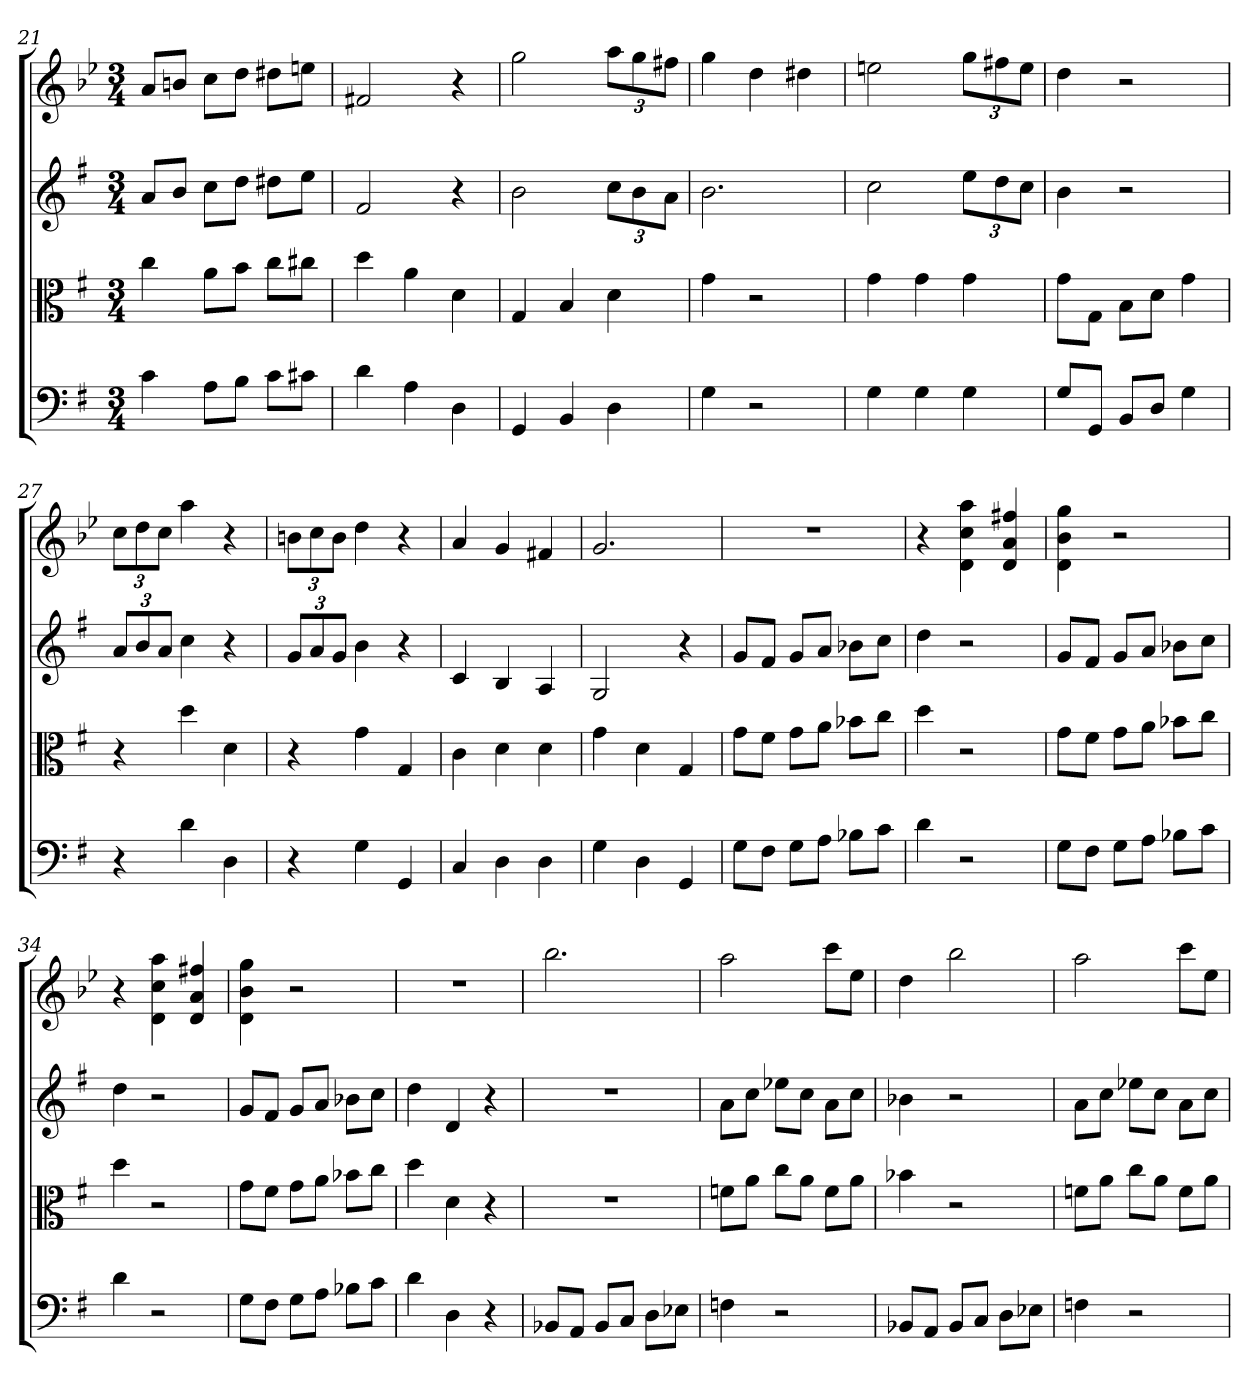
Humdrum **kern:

**kern	**kern	**kern	**kern
*part4	*part3	*part2	*part1
*staff4	*staff3	*staff2	*staff1
*clefF4	*clefC3	*	*
*k[f#]	*k[f#]	*k[f#]	*k[b-e-]
*	*	*	*g:
*M3/4	*M3/4	*M3/4	*M3/4
=21	=21	=21	=21
4c	4cc	8aL	8aL
.	.	8bJ	8bnJ
8A\L	8a\L	8ccL	8ccL
8B\J	8b\J	8ddJ	8ddJ
8c\L	8cc\L	8dd#XL	8dd#XL
8c#X\J	8cc#X\J	8eeJ	8eenJ
=22	=22	=22	=22
4d	4dd	2f#	2f#X
4A	4a	.	.
4D	4d	4r	4r
=23	=23	=23	=23
4GG	4G	2b	2gg
4BB	4B	.	.
4D	4d	12ccL	12aaL
.	.	12b	12gg
.	.	12aJ	12ff#XJ
=24	=24	=24	=24
4G	4g	2.b	4gg
2r	2r	.	4dd
.	.	.	4dd#X
=25	=25	=25	=25
4G	4g	2cc	2een
4G	4g	.	.
4G	4g	12eeL	12ggL
.	.	12dd	12ff#X
.	.	12ccJ	12eeJ
=26	=26	=26	=26
8G/L	8g\L	4b	4dd
8GG/J	8G\J	.	.
8BB/L	8B\L	2r	2r
8D/J	8d\J	.	.
4G	4g	.	.
=27	=27	=27	=27
4r	4r	12aL	12ccL
.	.	12b	12dd
.	.	12aJ	12ccJ
4d	4dd	4cc	4aa
4D	4d	4r	4r
=28	=28	=28	=28
4r	4r	12gL	12bnL
.	.	12a	12cc
.	.	12gJ	12bJ
4G	4g	4b	4dd
4GG	4G	4r	4r
=29	=29	=29	=29
4C	4c	4c	4a
4D	4d	4B	4g
4D	4d	4A	4f#X
=30	=30	=30	=30
4G	4g	2G	2.g
4D	4d	.	.
4GG	4G	4r	.
=31	=31	=31	=31
8G\L	8g\L	8gL	2.r
8F#\J	8f#\J	8f#J	.
8G\L	8g\L	8gL	.
8A\J	8a\J	8aJ	.
8B-X\L	8b-X\L	8b-XL	.
8c\J	8cc\J	8ccJ	.
=32	=32	=32	=32
4d	4dd	4dd	4r
2r	2r	2r	4d 4cc 4aa
.	.	.	4d 4a 4ff#X
=33	=33	=33	=33
8G\L	8g\L	8gL	4d 4b- 4gg
8F#\J	8f#\J	8f#J	.
8G\L	8g\L	8gL	2r
8A\J	8a\J	8aJ	.
8B-X\L	8b-X\L	8b-XL	.
8c\J	8cc\J	8ccJ	.
=34	=34	=34	=34
4d	4dd	4dd	4r
2r	2r	2r	4d 4cc 4aa
.	.	.	4d 4a 4ff#X
=35	=35	=35	=35
8G\L	8g\L	8gL	4d 4b- 4gg
8F#\J	8f#\J	8f#J	.
8G\L	8g\L	8gL	2r
8A\J	8a\J	8aJ	.
8B-X\L	8b-X\L	8b-XL	.
8c\J	8cc\J	8ccJ	.
=36	=36	=36	=36
4d	4dd	4dd	2.r
4D	4d	4d	.
4r	4r	4r	.
=37	=37	=37	=37
8BB-X/L	2.r	2.r	2.bb-
8AA/J	.	.	.
8BB-/L	.	.	.
8C/J	.	.	.
8D\L	.	.	.
8E-X\J	.	.	.
=38	=38	=38	=38
4Fn	8fn\L	8aL	2aa
.	8a\J	8ccJ	.
2r	8cc\L	8ee-XL	.
.	8a\J	8ccJ	.
.	8f\L	8aL	8cccL
.	8a\J	8ccJ	8ee-J
=39	=39	=39	=39
8BB-X/L	4b-X	4b-X	4dd
8AA/J	.	.	.
8BB-/L	2r	2r	2bb-
8C/J	.	.	.
8D\L	.	.	.
8E-X\J	.	.	.
=40	=40	=40	=40
4Fn	8fn\L	8aL	2aa
.	8a\J	8ccJ	.
2r	8cc\L	8ee-XL	.
.	8a\J	8ccJ	.
.	8f\L	8aL	8cccL
.	8a\J	8ccJ	8ee-J
=	=	=	=
*-	*-	*-	*-
